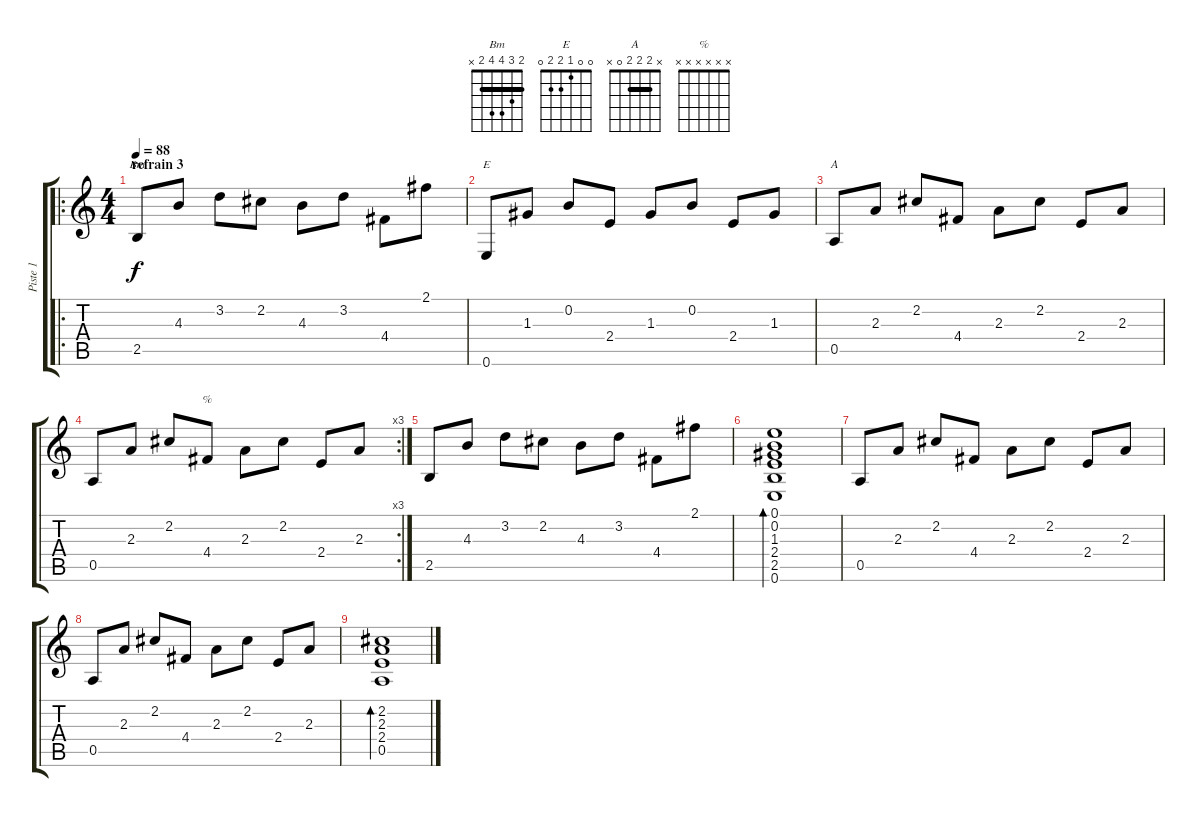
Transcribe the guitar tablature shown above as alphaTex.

\track ("Piste 1" "Piste 1") {instrument acousticguitarsteel}
\staff {score tabs}
\tuning (E4 B3 G3 D3 A2 E2) {hide}
\chord ("Bm" 2 3 4 4 2 x) {barre 2}
\chord ("E" 0 0 1 2 2 0)
\chord ("A" x 2 2 2 0 x) {barre 2}
\chord ("%" x x x x x x)
\ro
\ts (4 4)
\section ("" "refrain 3")
\tempo 88
\clef g2
\ks c
2.5.8{ch "Bm" dy f} 4.3.8 3.2.8 2.2.8 4.3.8 3.2.8 4.4.8 2.1.8 |
0.6.8{ch "E"} 1.3.8 0.2.8 2.4.8 1.3.8 0.2.8 2.4.8 1.3.8 |
0.5.8{ch "A"} 2.3.8 2.2.8 4.4.8 2.3.8 2.2.8 2.4.8 2.3.8 |
\rc 3
0.5.8 2.3.8 2.2.8 4.4.8{ch "%"} 2.3.8 2.2.8 2.4.8 2.3.8 |
2.5.8 4.3.8 3.2.8 2.2.8 4.3.8 3.2.8 4.4.8 2.1.8 |
(0.1 0.2 1.3 2.4 2.5 0.6).1{bd 240} |
0.5.8 2.3.8 2.2.8 4.4.8 2.3.8 2.2.8 2.4.8 2.3.8 |
0.5.8 2.3.8 2.2.8 4.4.8 2.3.8 2.2.8 2.4.8 2.3.8 |
(2.2 2.3 2.4 0.5).1{bd 240}
